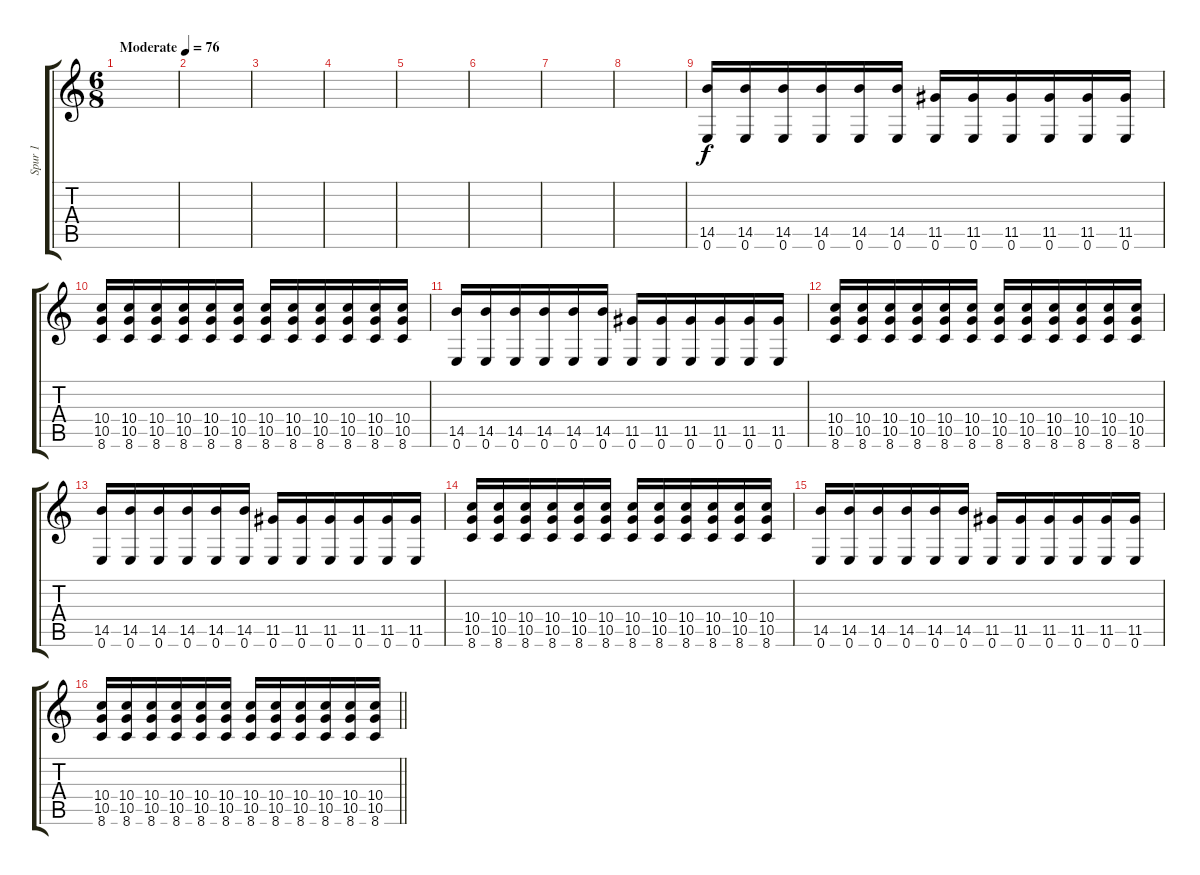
\track ("Spur 1" "Spur 1") {instrument distortionguitar}
\staff {score tabs}
\tuning (E4 B3 G3 D3 A2 E2) {hide}
\ts (6 8)
\tempo (76 "Moderate")
\clef g2
\ks c
|
|
|
|
|
|
|
|
(14.5 0.6).16 (14.5 0.6).16 (14.5 0.6).16 (14.5 0.6).16 (14.5 0.6).16 (14.5 0.6).16 (11.5 0.6).16 (11.5 0.6).16 (11.5 0.6).16 (11.5 0.6).16 (11.5 0.6).16 (11.5 0.6).16 |
(10.4 10.5 8.6).16 (10.4 10.5 8.6).16 (10.4 10.5 8.6).16 (10.4 10.5 8.6).16 (10.4 10.5 8.6).16 (10.4 10.5 8.6).16 (10.4 10.5 8.6).16 (10.4 10.5 8.6).16 (10.4 10.5 8.6).16 (10.4 10.5 8.6).16 (10.4 10.5 8.6).16 (10.4 10.5 8.6).16 |
(14.5 0.6).16 (14.5 0.6).16 (14.5 0.6).16 (14.5 0.6).16 (14.5 0.6).16 (14.5 0.6).16 (11.5 0.6).16 (11.5 0.6).16 (11.5 0.6).16 (11.5 0.6).16 (11.5 0.6).16 (11.5 0.6).16 |
(10.4 10.5 8.6).16 (10.4 10.5 8.6).16 (10.4 10.5 8.6).16 (10.4 10.5 8.6).16 (10.4 10.5 8.6).16 (10.4 10.5 8.6).16 (10.4 10.5 8.6).16 (10.4 10.5 8.6).16 (10.4 10.5 8.6).16 (10.4 10.5 8.6).16 (10.4 10.5 8.6).16 (10.4 10.5 8.6).16 |
(14.5 0.6).16 (14.5 0.6).16 (14.5 0.6).16 (14.5 0.6).16 (14.5 0.6).16 (14.5 0.6).16 (11.5 0.6).16 (11.5 0.6).16 (11.5 0.6).16 (11.5 0.6).16 (11.5 0.6).16 (11.5 0.6).16 |
(10.4 10.5 8.6).16 (10.4 10.5 8.6).16 (10.4 10.5 8.6).16 (10.4 10.5 8.6).16 (10.4 10.5 8.6).16 (10.4 10.5 8.6).16 (10.4 10.5 8.6).16 (10.4 10.5 8.6).16 (10.4 10.5 8.6).16 (10.4 10.5 8.6).16 (10.4 10.5 8.6).16 (10.4 10.5 8.6).16 |
(14.5 0.6).16 (14.5 0.6).16 (14.5 0.6).16 (14.5 0.6).16 (14.5 0.6).16 (14.5 0.6).16 (11.5 0.6).16 (11.5 0.6).16 (11.5 0.6).16 (11.5 0.6).16 (11.5 0.6).16 (11.5 0.6).16 |
\barLineRight lightlight
(10.4 10.5 8.6).16 (10.4 10.5 8.6).16 (10.4 10.5 8.6).16 (10.4 10.5 8.6).16 (10.4 10.5 8.6).16 (10.4 10.5 8.6).16 (10.4 10.5 8.6).16 (10.4 10.5 8.6).16 (10.4 10.5 8.6).16 (10.4 10.5 8.6).16 (10.4 10.5 8.6).16 (10.4 10.5 8.6).16
